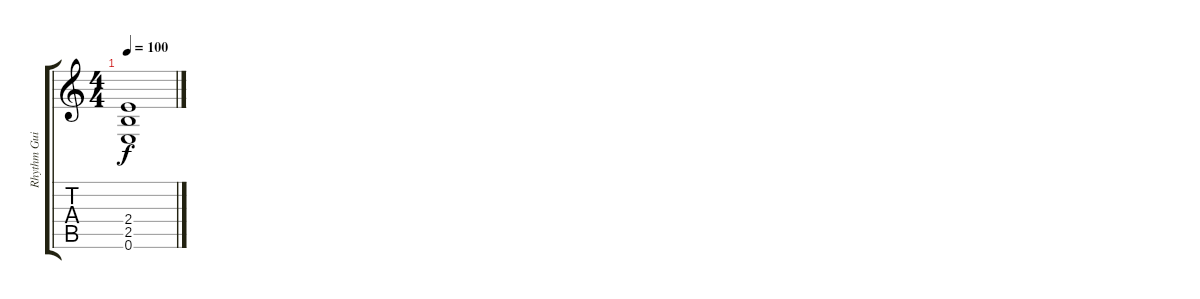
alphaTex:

\track ("Rhythm Guitar" "Rhythm Gui") {instrument distortionguitar}
\staff {score tabs}
\tuning (E4 B3 G3 D3 A2 E2) {hide}
\ts (4 4)
\tempo 100
\clef g2
\ks c
(2.4{t} 2.5{t} 0.6{t}).1{dy f}
